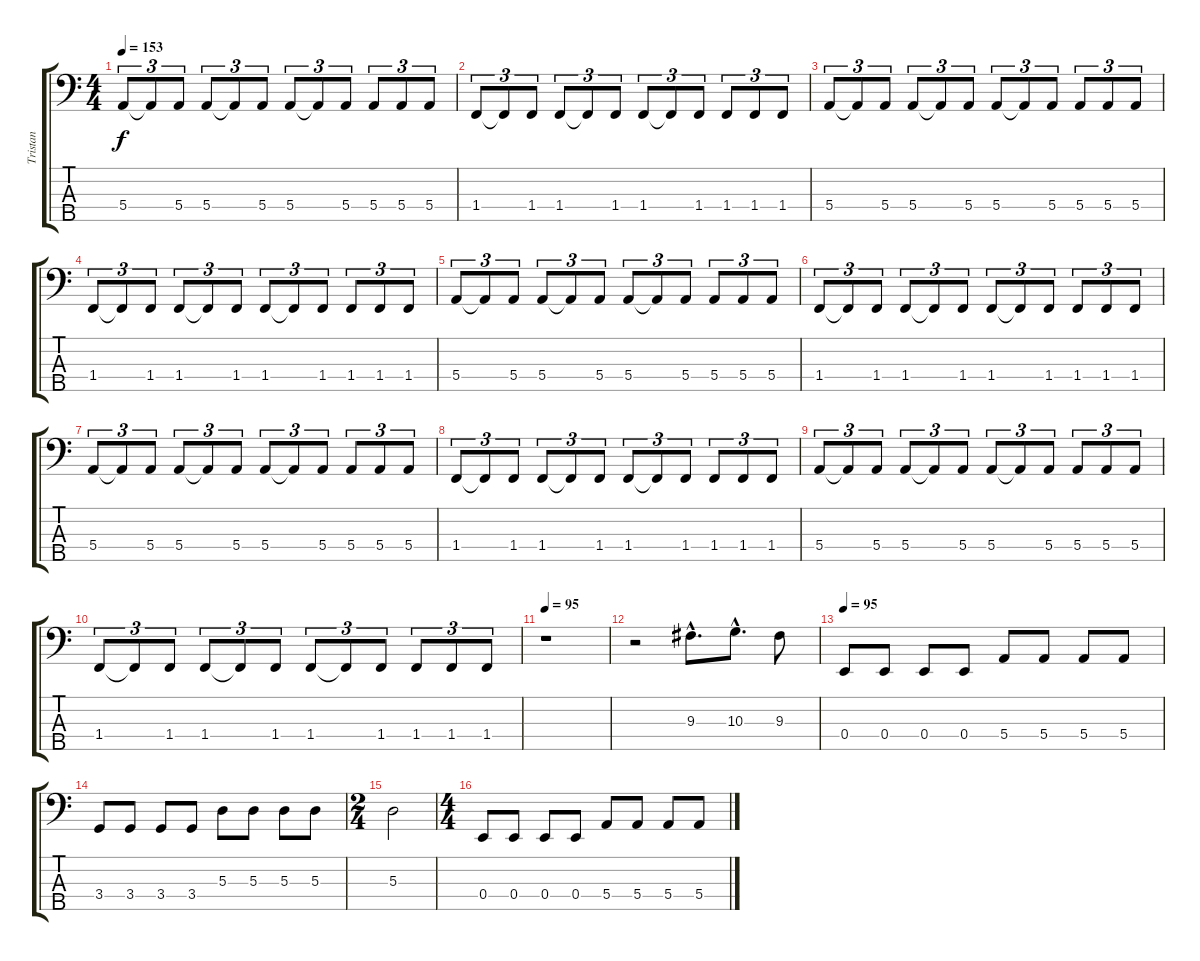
\track ("Tristan" "Tristan") {instrument electricbassfinger}
\staff {score tabs}
\tuning (G2 D2 A1 E1 B0) {hide}
\ts (4 4)
\tempo 153
\clef f4
\ks c
5.4.8{tu (3 2) dy f} 5.4{t}.8{tu (3 2)} 5.4.8{tu (3 2)} 5.4.8{tu (3 2)} 5.4{t}.8{tu (3 2)} 5.4.8{tu (3 2)} 5.4.8{tu (3 2)} 5.4{t}.8{tu (3 2)} 5.4.8{tu (3 2)} 5.4.8{tu (3 2)} 5.4.8{tu (3 2)} 5.4.8{tu (3 2)} |
1.4.8{tu (3 2)} 1.4{t}.8{tu (3 2)} 1.4.8{tu (3 2)} 1.4.8{tu (3 2)} 1.4{t}.8{tu (3 2)} 1.4.8{tu (3 2)} 1.4.8{tu (3 2)} 1.4{t}.8{tu (3 2)} 1.4.8{tu (3 2)} 1.4.8{tu (3 2)} 1.4.8{tu (3 2)} 1.4.8{tu (3 2)} |
5.4.8{tu (3 2)} 5.4{t}.8{tu (3 2)} 5.4.8{tu (3 2)} 5.4.8{tu (3 2)} 5.4{t}.8{tu (3 2)} 5.4.8{tu (3 2)} 5.4.8{tu (3 2)} 5.4{t}.8{tu (3 2)} 5.4.8{tu (3 2)} 5.4.8{tu (3 2)} 5.4.8{tu (3 2)} 5.4.8{tu (3 2)} |
1.4.8{tu (3 2)} 1.4{t}.8{tu (3 2)} 1.4.8{tu (3 2)} 1.4.8{tu (3 2)} 1.4{t}.8{tu (3 2)} 1.4.8{tu (3 2)} 1.4.8{tu (3 2)} 1.4{t}.8{tu (3 2)} 1.4.8{tu (3 2)} 1.4.8{tu (3 2)} 1.4.8{tu (3 2)} 1.4.8{tu (3 2)} |
5.4.8{tu (3 2)} 5.4{t}.8{tu (3 2)} 5.4.8{tu (3 2)} 5.4.8{tu (3 2)} 5.4{t}.8{tu (3 2)} 5.4.8{tu (3 2)} 5.4.8{tu (3 2)} 5.4{t}.8{tu (3 2)} 5.4.8{tu (3 2)} 5.4.8{tu (3 2)} 5.4.8{tu (3 2)} 5.4.8{tu (3 2)} |
1.4.8{tu (3 2)} 1.4{t}.8{tu (3 2)} 1.4.8{tu (3 2)} 1.4.8{tu (3 2)} 1.4{t}.8{tu (3 2)} 1.4.8{tu (3 2)} 1.4.8{tu (3 2)} 1.4{t}.8{tu (3 2)} 1.4.8{tu (3 2)} 1.4.8{tu (3 2)} 1.4.8{tu (3 2)} 1.4.8{tu (3 2)} |
5.4.8{tu (3 2)} 5.4{t}.8{tu (3 2)} 5.4.8{tu (3 2)} 5.4.8{tu (3 2)} 5.4{t}.8{tu (3 2)} 5.4.8{tu (3 2)} 5.4.8{tu (3 2)} 5.4{t}.8{tu (3 2)} 5.4.8{tu (3 2)} 5.4.8{tu (3 2)} 5.4.8{tu (3 2)} 5.4.8{tu (3 2)} |
1.4.8{tu (3 2)} 1.4{t}.8{tu (3 2)} 1.4.8{tu (3 2)} 1.4.8{tu (3 2)} 1.4{t}.8{tu (3 2)} 1.4.8{tu (3 2)} 1.4.8{tu (3 2)} 1.4{t}.8{tu (3 2)} 1.4.8{tu (3 2)} 1.4.8{tu (3 2)} 1.4.8{tu (3 2)} 1.4.8{tu (3 2)} |
5.4.8{tu (3 2)} 5.4{t}.8{tu (3 2)} 5.4.8{tu (3 2)} 5.4.8{tu (3 2)} 5.4{t}.8{tu (3 2)} 5.4.8{tu (3 2)} 5.4.8{tu (3 2)} 5.4{t}.8{tu (3 2)} 5.4.8{tu (3 2)} 5.4.8{tu (3 2)} 5.4.8{tu (3 2)} 5.4.8{tu (3 2)} |
1.4.8{tu (3 2)} 1.4{t}.8{tu (3 2)} 1.4.8{tu (3 2)} 1.4.8{tu (3 2)} 1.4{t}.8{tu (3 2)} 1.4.8{tu (3 2)} 1.4.8{tu (3 2)} 1.4{t}.8{tu (3 2)} 1.4.8{tu (3 2)} 1.4.8{tu (3 2)} 1.4.8{tu (3 2)} 1.4.8{tu (3 2)} |
\tempo 91
\tempo 95
r.1 |
r.2 9.3{hac}.8{d} 10.3{hac}.8{d} 9.3.8 |
\tempo 95
0.4.8 0.4.8 0.4.8 0.4.8 5.4.8 5.4.8 5.4.8 5.4.8 |
3.4.8 3.4.8 3.4.8 3.4.8 5.3.8 5.3.8 5.3.8 5.3.8 |
\ts (2 4)
5.3.2 |
\ts (4 4)
0.4.8 0.4.8 0.4.8 0.4.8 5.4.8 5.4.8 5.4.8 5.4.8
